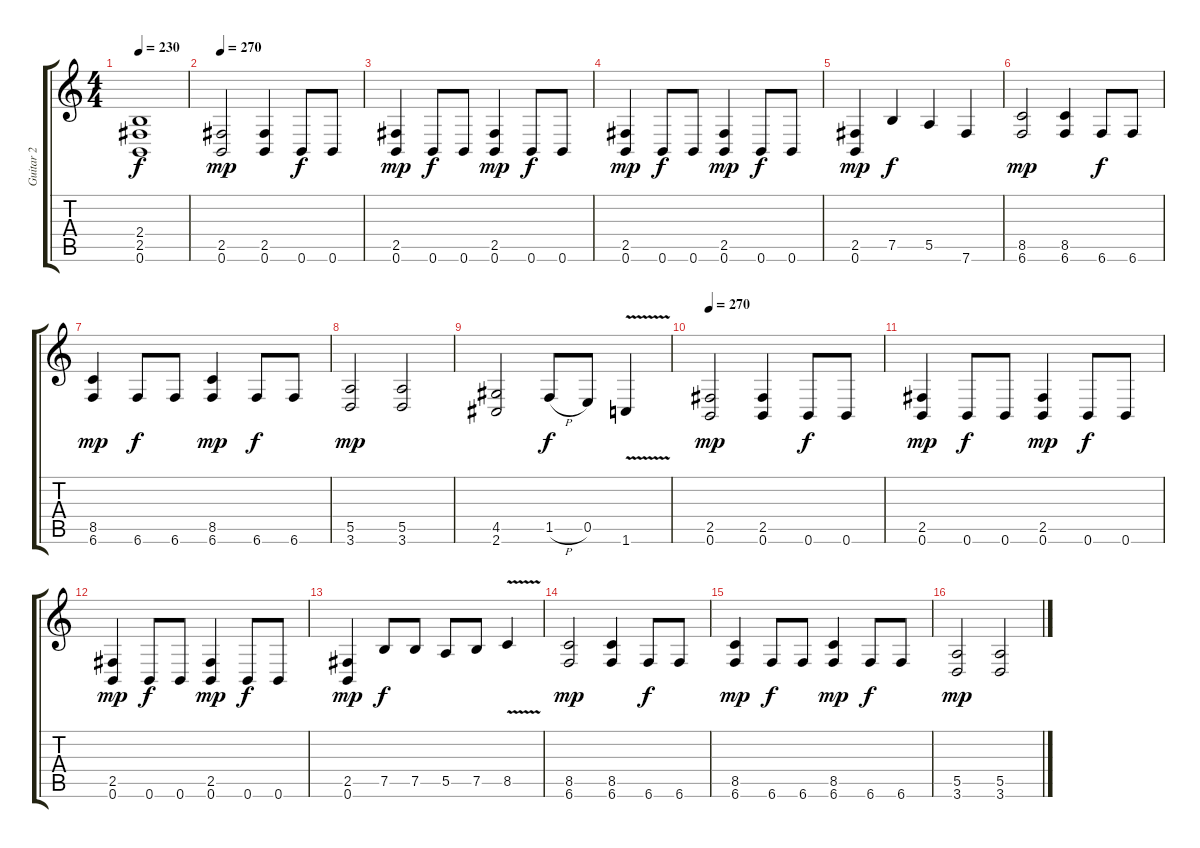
\track ("Guitar 2" "Guitar 2") {instrument distortionguitar}
\staff {score tabs}
\tuning (B3 Ab3 D3 A2 E2 B1) {hide}
\ts (4 4)
\tempo 230
\clef g2
\ks c
(2.4{t} 2.5{t} 0.6{t}).1{dy f} |
\tempo 270
(2.5 0.6).2{dy mp} (2.5 0.6).4 0.6.8{dy f} 0.6.8 |
(2.5 0.6).4{dy mp} 0.6.8{dy f} 0.6.8 (2.5 0.6).4{dy mp} 0.6.8{dy f} 0.6.8 |
(2.5 0.6).4{dy mp} 0.6.8{dy f} 0.6.8 (2.5 0.6).4{dy mp} 0.6.8{dy f} 0.6.8 |
(2.5 0.6).4{dy mp} 7.5.4{dy f} 5.5.4 7.6.4 |
(8.5 6.6).2{dy mp} (8.5 6.6).4 6.6.8{dy f} 6.6.8 |
(8.5 6.6).4{dy mp} 6.6.8{dy f} 6.6.8 (8.5 6.6).4{dy mp} 6.6.8{dy f} 6.6.8 |
(5.5 3.6).2{dy mp} (5.5 3.6).2 |
(4.5 2.6).2 1.5{h}.8{dy f} 0.5.8 1.6{v}.4 |
\tempo 270
(2.5 0.6).2{dy mp} (2.5 0.6).4 0.6.8{dy f} 0.6.8 |
(2.5 0.6).4{dy mp} 0.6.8{dy f} 0.6.8 (2.5 0.6).4{dy mp} 0.6.8{dy f} 0.6.8 |
(2.5 0.6).4{dy mp} 0.6.8{dy f} 0.6.8 (2.5 0.6).4{dy mp} 0.6.8{dy f} 0.6.8 |
(2.5 0.6).4{dy mp} 7.5.8{dy f} 7.5.8 5.5.8 7.5.8 8.5{v}.4 |
(8.5 6.6).2{dy mp} (8.5 6.6).4 6.6.8{dy f} 6.6.8 |
(8.5 6.6).4{dy mp} 6.6.8{dy f} 6.6.8 (8.5 6.6).4{dy mp} 6.6.8{dy f} 6.6.8 |
(5.5 3.6).2{dy mp} (5.5 3.6).2
